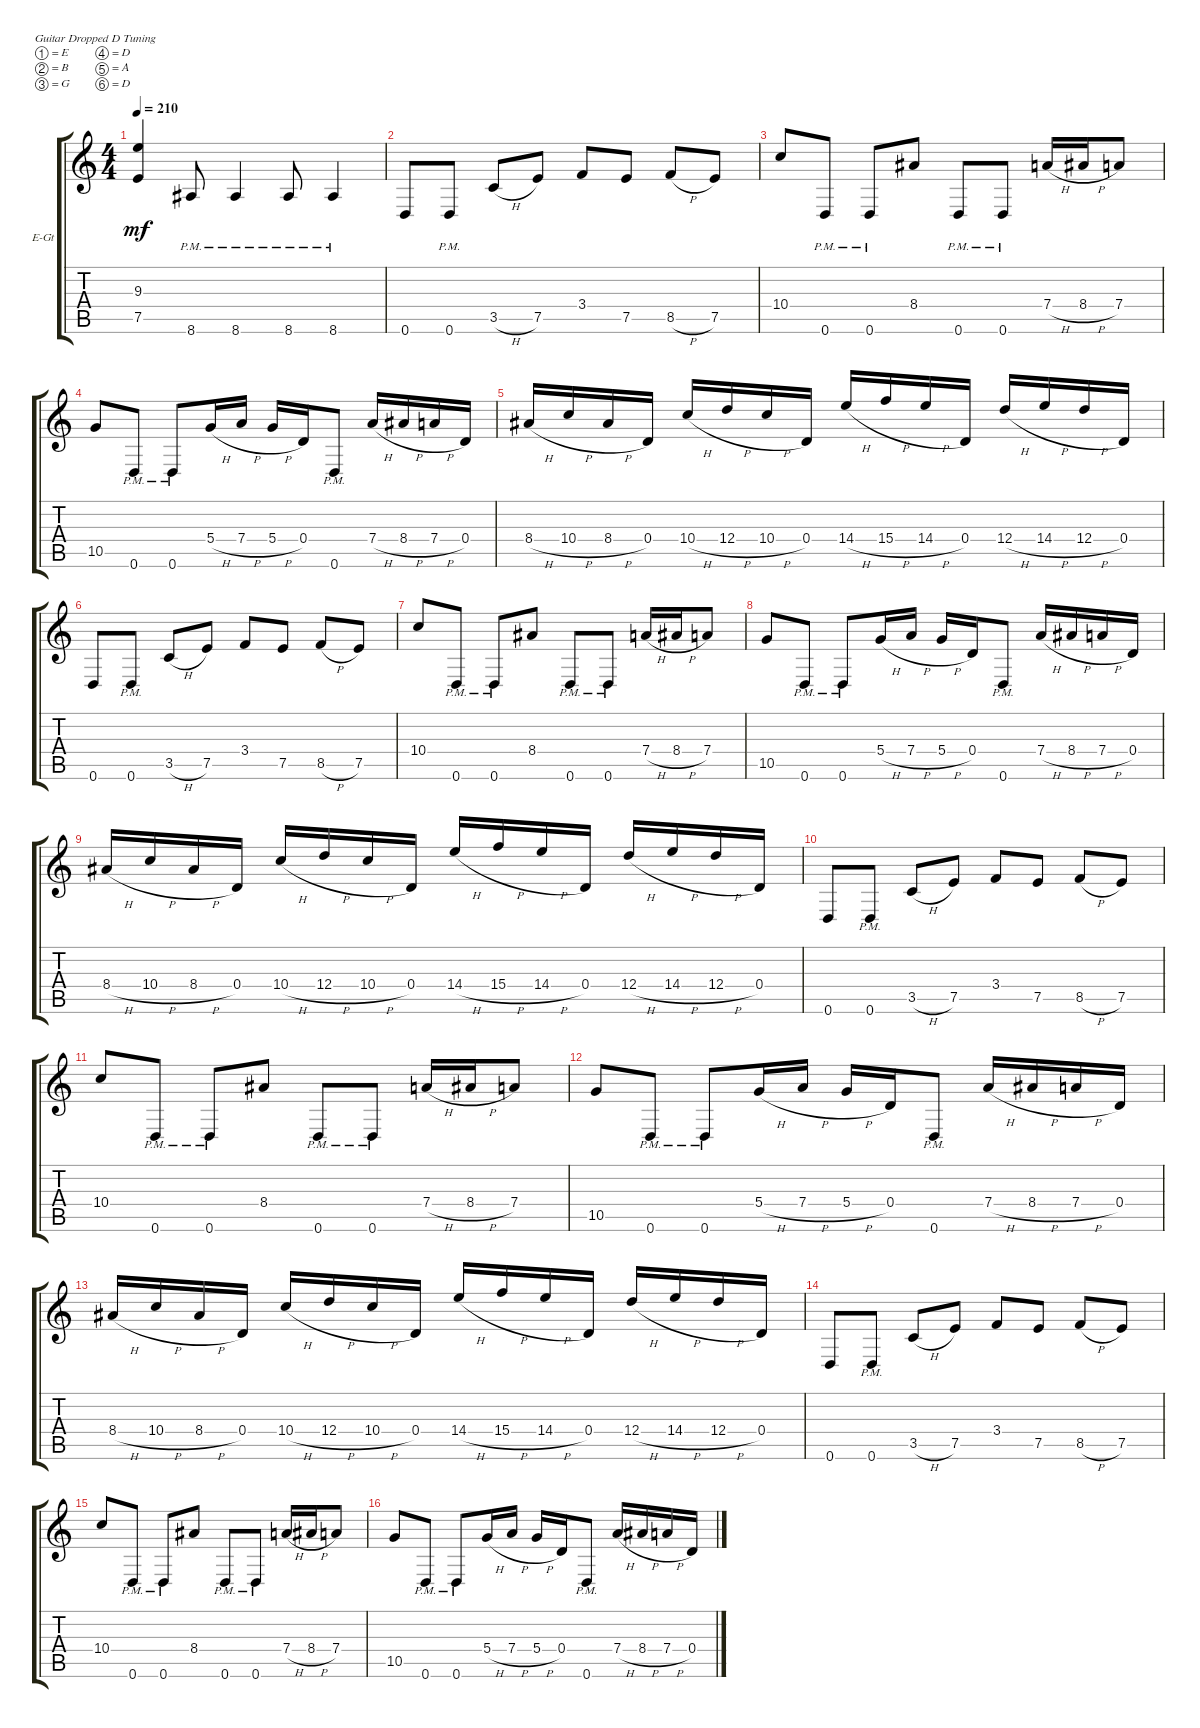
\defaultSystemsLayout 4
\bracketExtendMode groupsimilarinstruments
\firstSystemTrackNameOrientation horizontal
\otherSystemsTrackNameOrientation horizontal
\track ("Rhythm 1" "E-Gt") {instrument distortionguitar}
\staff {score tabs}
\tuning (E4 B3 G3 D3 A2 D2)
\ts (4 4)
\tempo 210
\clef g2
\ks c
(7.5 9.3).4{dy mf} 8.6{pm}.8 8.6{pm}.4 8.6{pm}.8 8.6{pm}.4 |
0.6.8 0.6{pm}.8 3.5{h}.8 7.5.8 3.4.8 7.5.8 8.5{h}.8 7.5.8 |
10.4.8 0.6{pm}.8 0.6{pm}.8 8.4.8 0.6{pm}.8 0.6{pm}.8 7.4{h}.16 8.4{h}.16 7.4.8 |
10.5.8 0.6{pm}.8 0.6{pm}.8 5.4{h}.16 7.4{h}.16 5.4{h}.16 0.4.16 0.6{pm}.8 7.4{h}.16 8.4{h}.16 7.4{h}.16 0.4.16 |
8.4{h}.16 10.4{h}.16 8.4{h}.16 0.4.16 10.4{h}.16 12.4{h}.16 10.4{h}.16 0.4.16 14.4{h}.16 15.4{h}.16 14.4{h}.16 0.4.16 12.4{h}.16 14.4{h}.16 12.4{h}.16 0.4.16 |
0.6.8 0.6{pm}.8 3.5{h}.8 7.5.8 3.4.8 7.5.8 8.5{h}.8 7.5.8 |
10.4.8 0.6{pm}.8 0.6{pm}.8 8.4.8 0.6{pm}.8 0.6{pm}.8 7.4{h}.16 8.4{h}.16 7.4.8 |
10.5.8 0.6{pm}.8 0.6{pm}.8 5.4{h}.16 7.4{h}.16 5.4{h}.16 0.4.16 0.6{pm}.8 7.4{h}.16 8.4{h}.16 7.4{h}.16 0.4.16 |
8.4{h}.16 10.4{h}.16 8.4{h}.16 0.4.16 10.4{h}.16 12.4{h}.16 10.4{h}.16 0.4.16 14.4{h}.16 15.4{h}.16 14.4{h}.16 0.4.16 12.4{h}.16 14.4{h}.16 12.4{h}.16 0.4.16 |
0.6.8 0.6{pm}.8 3.5{h}.8 7.5.8 3.4.8 7.5.8 8.5{h}.8 7.5.8 |
10.4.8 0.6{pm}.8 0.6{pm}.8 8.4.8 0.6{pm}.8 0.6{pm}.8 7.4{h}.16 8.4{h}.16 7.4.8 |
10.5.8 0.6{pm}.8 0.6{pm}.8 5.4{h}.16 7.4{h}.16 5.4{h}.16 0.4.16 0.6{pm}.8 7.4{h}.16 8.4{h}.16 7.4{h}.16 0.4.16 |
8.4{h}.16 10.4{h}.16 8.4{h}.16 0.4.16 10.4{h}.16 12.4{h}.16 10.4{h}.16 0.4.16 14.4{h}.16 15.4{h}.16 14.4{h}.16 0.4.16 12.4{h}.16 14.4{h}.16 12.4{h}.16 0.4.16 |
0.6.8 0.6{pm}.8 3.5{h}.8 7.5.8 3.4.8 7.5.8 8.5{h}.8 7.5.8 |
10.4.8 0.6{pm}.8 0.6{pm}.8 8.4.8 0.6{pm}.8 0.6{pm}.8 7.4{h}.16 8.4{h}.16 7.4.8 |
10.5.8 0.6{pm}.8 0.6{pm}.8 5.4{h}.16 7.4{h}.16 5.4{h}.16 0.4.16 0.6{pm}.8 7.4{h}.16 8.4{h}.16 7.4{h}.16 0.4.16
